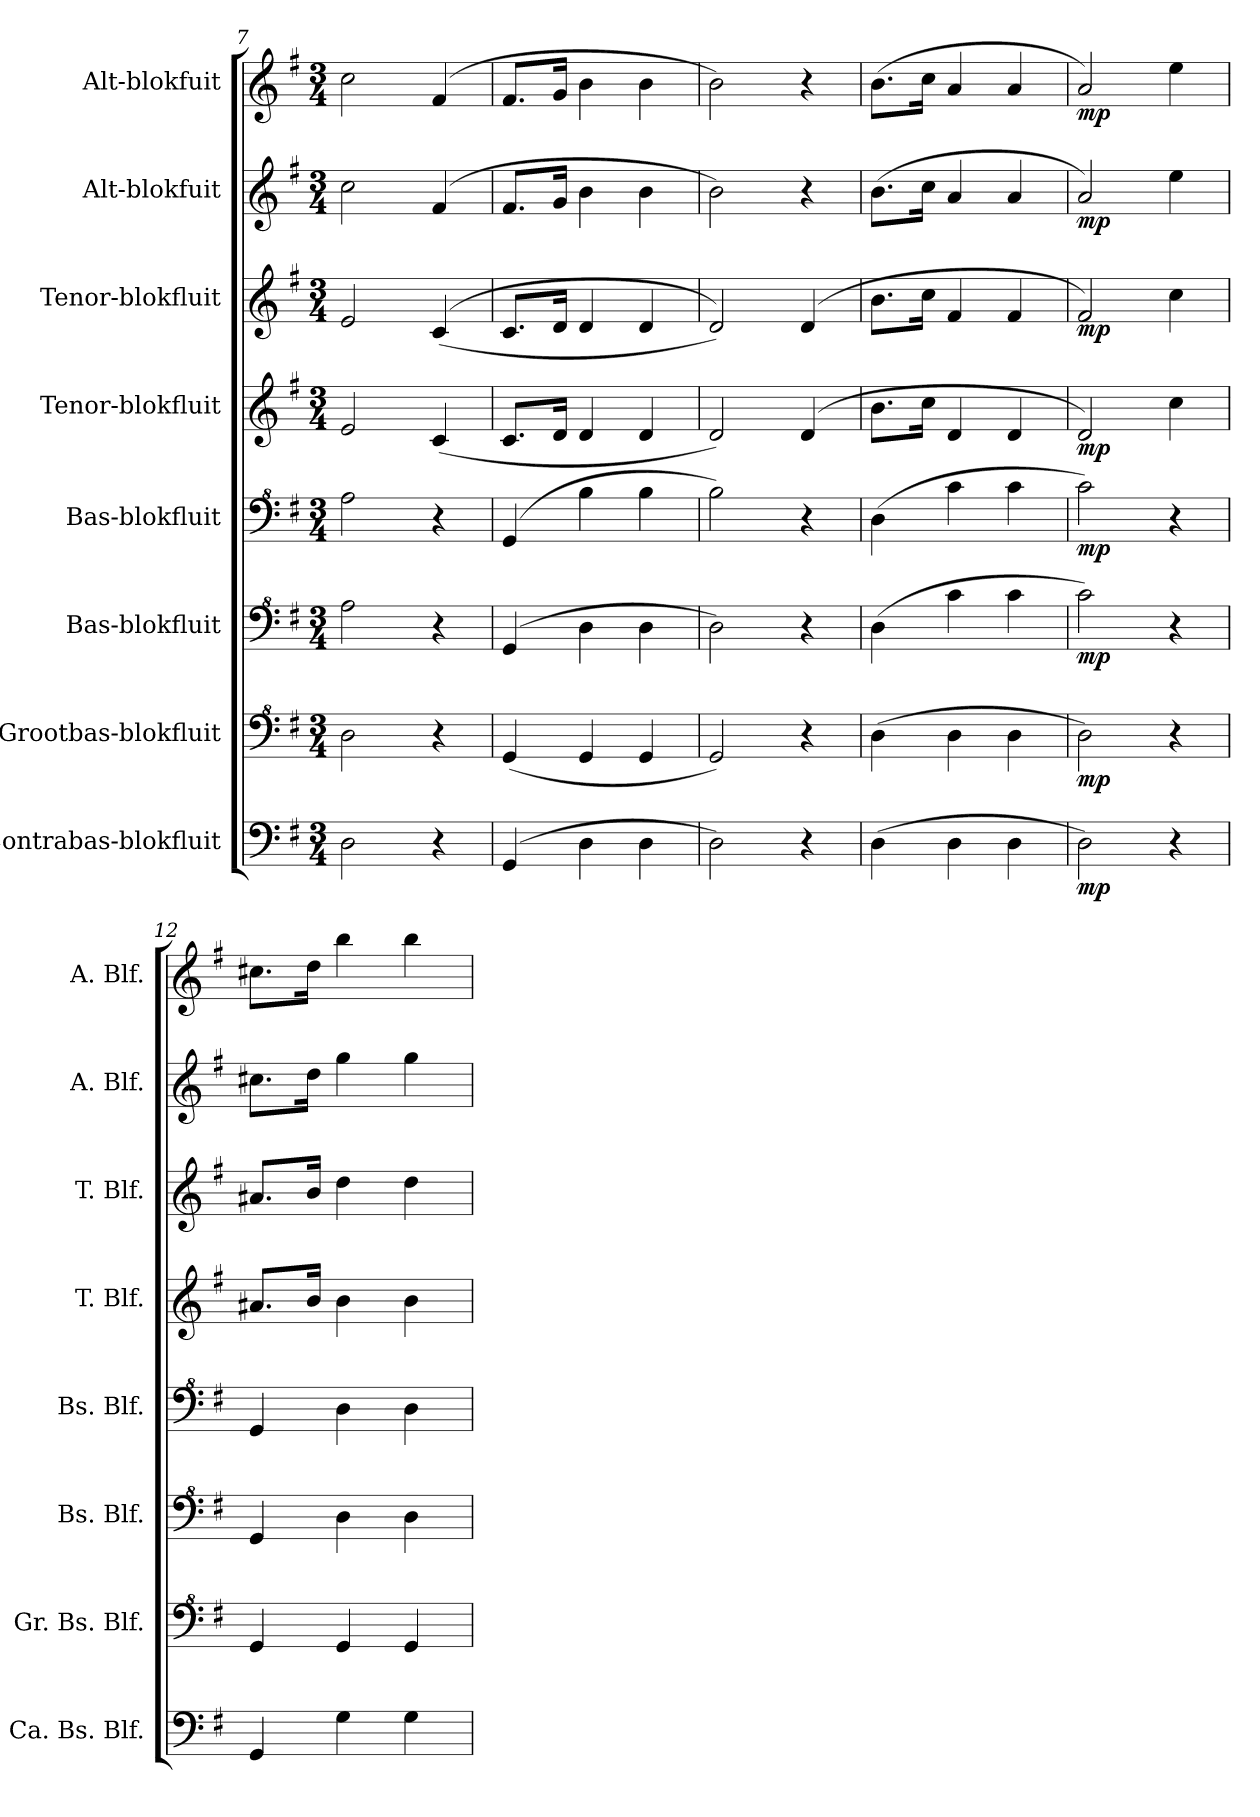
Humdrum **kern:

**kern	**dynam	**kern	**dynam	**kern	**dynam	**kern	**dynam	**kern	**dynam	**kern	**dynam	**kern	**dynam	**kern	**dynam
*part8	*part8	*part7	*part7	*part6	*part6	*part5	*part5	*part4	*part4	*part3	*part3	*part2	*part2	*part1	*part1
*staff8	*staff8	*staff7	*staff7	*staff6	*staff6	*staff5	*staff5	*staff4	*staff4	*staff3	*staff3	*staff2	*staff2	*staff1	*staff1
*I"Contrabas-blokfluit	*	*I"Grootbas-blokfluit	*	*I"Bas-blokfluit	*	*I"Bas-blokfluit	*	*I"Tenor-blokfluit	*	*I"Tenor-blokfluit	*	*I"Alt-blokfuit	*	*I"Alt-blokfuit	*
*I'Ca. Bs. Blf.	*	*I'Gr. Bs. Blf.	*	*I'Bs. Blf.	*	*I'Bs. Blf.	*	*I'T. Blf.	*	*I'T. Blf.	*	*I'A. Blf.	*	*I'A. Blf.	*
*clefF4	*	*clefF^4	*	*clefF^4	*	*clefF^4	*	*clefG2	*	*clefG2	*	*clefG2	*	*clefG2	*
*k[f#]	*	*k[f#]	*	*k[f#]	*	*k[f#]	*	*k[f#]	*	*k[f#]	*	*k[f#]	*	*k[f#]	*
*M3/4	*	*M3/4	*	*M3/4	*	*M3/4	*	*M3/4	*	*M3/4	*	*M3/4	*	*M3/4	*
=7	=7	=7	=7	=7	=7	=7	=7	=7	=7	=7	=7	=7	=7	=7	=7
2D\	.	2d\	.	2a\	.	2a\	.	2e/	.	2e/	.	2cc\	.	2cc\	.
4r	.	4r	.	4r	.	4r	.	(4c/	.	((4c/	.	(4f#/	.	(4f#/	.
!!LO:PB:g=z
=8	=8	=8	=8	=8	=8	=8	=8	=8	=8	=8	=8	=8	=8	=8	=8
(4GG/	.	(4G/	.	(4G/	.	(4G/	.	8.c/L	.	8.c/L	.	8.f#/L	.	8.f#/L	.
.	.	.	.	.	.	.	.	16d/Jk	.	16d/Jk	.	16g/Jk	.	16g/Jk	.
4D\	.	4G/	.	4d\	.	4b\	.	4d/	.	4d/	.	4b\	.	4b\	.
4D\	.	4G/	.	4d\	.	4b\	.	4d/	.	4d/	.	4b\	.	4b\	.
=9	=9	=9	=9	=9	=9	=9	=9	=9	=9	=9	=9	=9	=9	=9	=9
2D\)	.	2G/)	.	2d\)	.	2b\)	.	2d/)	.	2d/))	.	2b\)	.	2b\)	.
4r	.	4r	.	4r	.	4r	.	(4d/	.	(4d/	.	4r	.	4r	.
=10	=10	=10	=10	=10	=10	=10	=10	=10	=10	=10	=10	=10	=10	=10	=10
(4D\	.	(4d\	.	(4d\	.	(4d\	.	8.b\L	.	8.b\L	.	(8.b\L	.	(8.b\L	.
.	.	.	.	.	.	.	.	16cc\Jk	.	16cc\Jk	.	16cc\Jk	.	16cc\Jk	.
4D\	.	4d\	.	4cc\	.	4cc\	.	4d/	.	4f#/	.	4a/	.	4a/	.
4D\	.	4d\	.	4cc\	.	4cc\	.	4d/	.	4f#/	.	4a/	.	4a/	.
=11	=11	=11	=11	=11	=11	=11	=11	=11	=11	=11	=11	=11	=11	=11	=11
!	!LO:DY:b	!	!LO:DY:b	!	!LO:DY:b	!	!LO:DY:b	!	!LO:DY:b	!	!LO:DY:b	!	!LO:DY:b	!	!LO:DY:b
2D\)	mp	2d\)	mp	2cc\)	mp	2cc\)	mp	2d/)	mp	2f#/)	mp	2a/)	mp	2a/)	mp
4r	.	4r	.	4r	.	4r	.	4cc\	.	4cc\	.	4ee\	.	4ee\	.
=12	=12	=12	=12	=12	=12	=12	=12	=12	=12	=12	=12	=12	=12	=12	=12
4GG/	.	4G/	.	4G/	.	4G/	.	8.a#X/L	.	8.a#X/L	.	8.cc#X\L	.	8.cc#X\L	.
.	.	.	.	.	.	.	.	16b/Jk	.	16b/Jk	.	16dd\Jk	.	16dd\Jk	.
4G\	.	4G/	.	4d\	.	4d\	.	4b\	.	4dd\	.	4gg\	.	4bb\	.
4G\	.	4G/	.	4d\	.	4d\	.	4b\	.	4dd\	.	4gg\	.	4bb\	.
=	=	=	=	=	=	=	=	=	=	=	=	=	=	=	=
*-	*-	*-	*-	*-	*-	*-	*-	*-	*-	*-	*-	*-	*-	*-	*-
